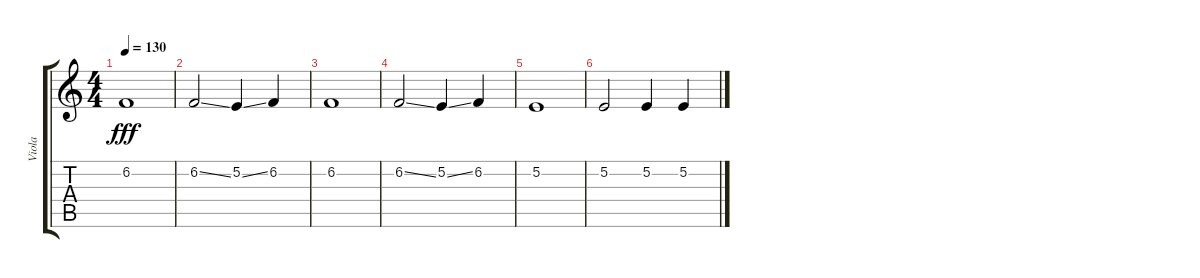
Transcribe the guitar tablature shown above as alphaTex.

\track ("Viola" "Viola") {instrument viola}
\staff {score tabs}
\tuning (E4 B3 G3 D3 A2 D2) {hide}
\ts (4 4)
\tempo 130
\clef g2
\ks c
6.2.1{dy fff} |
6.2{ss}.2 5.2{ss}.4 6.2.4 |
6.2.1 |
6.2{ss}.2 5.2{ss}.4 6.2.4 |
5.2.1 |
5.2.2 5.2.4 5.2.4
